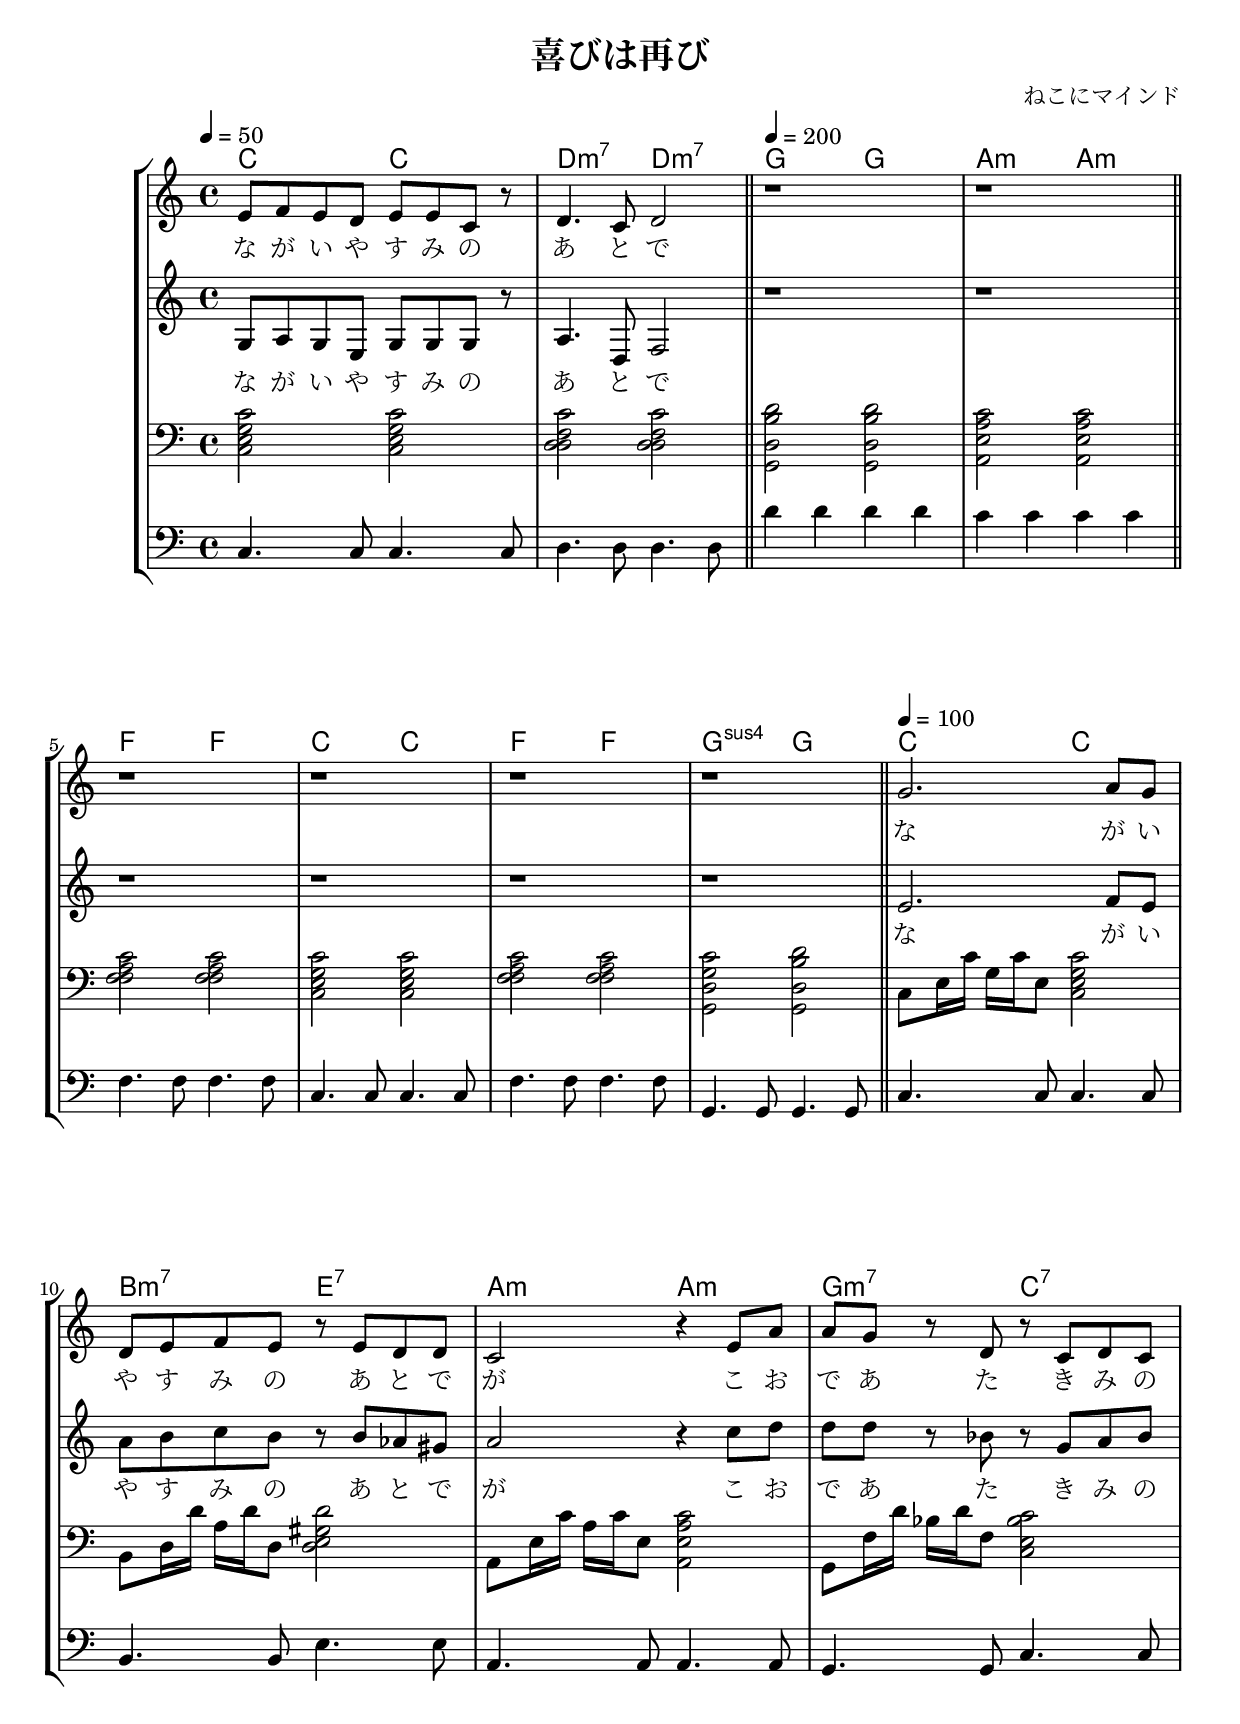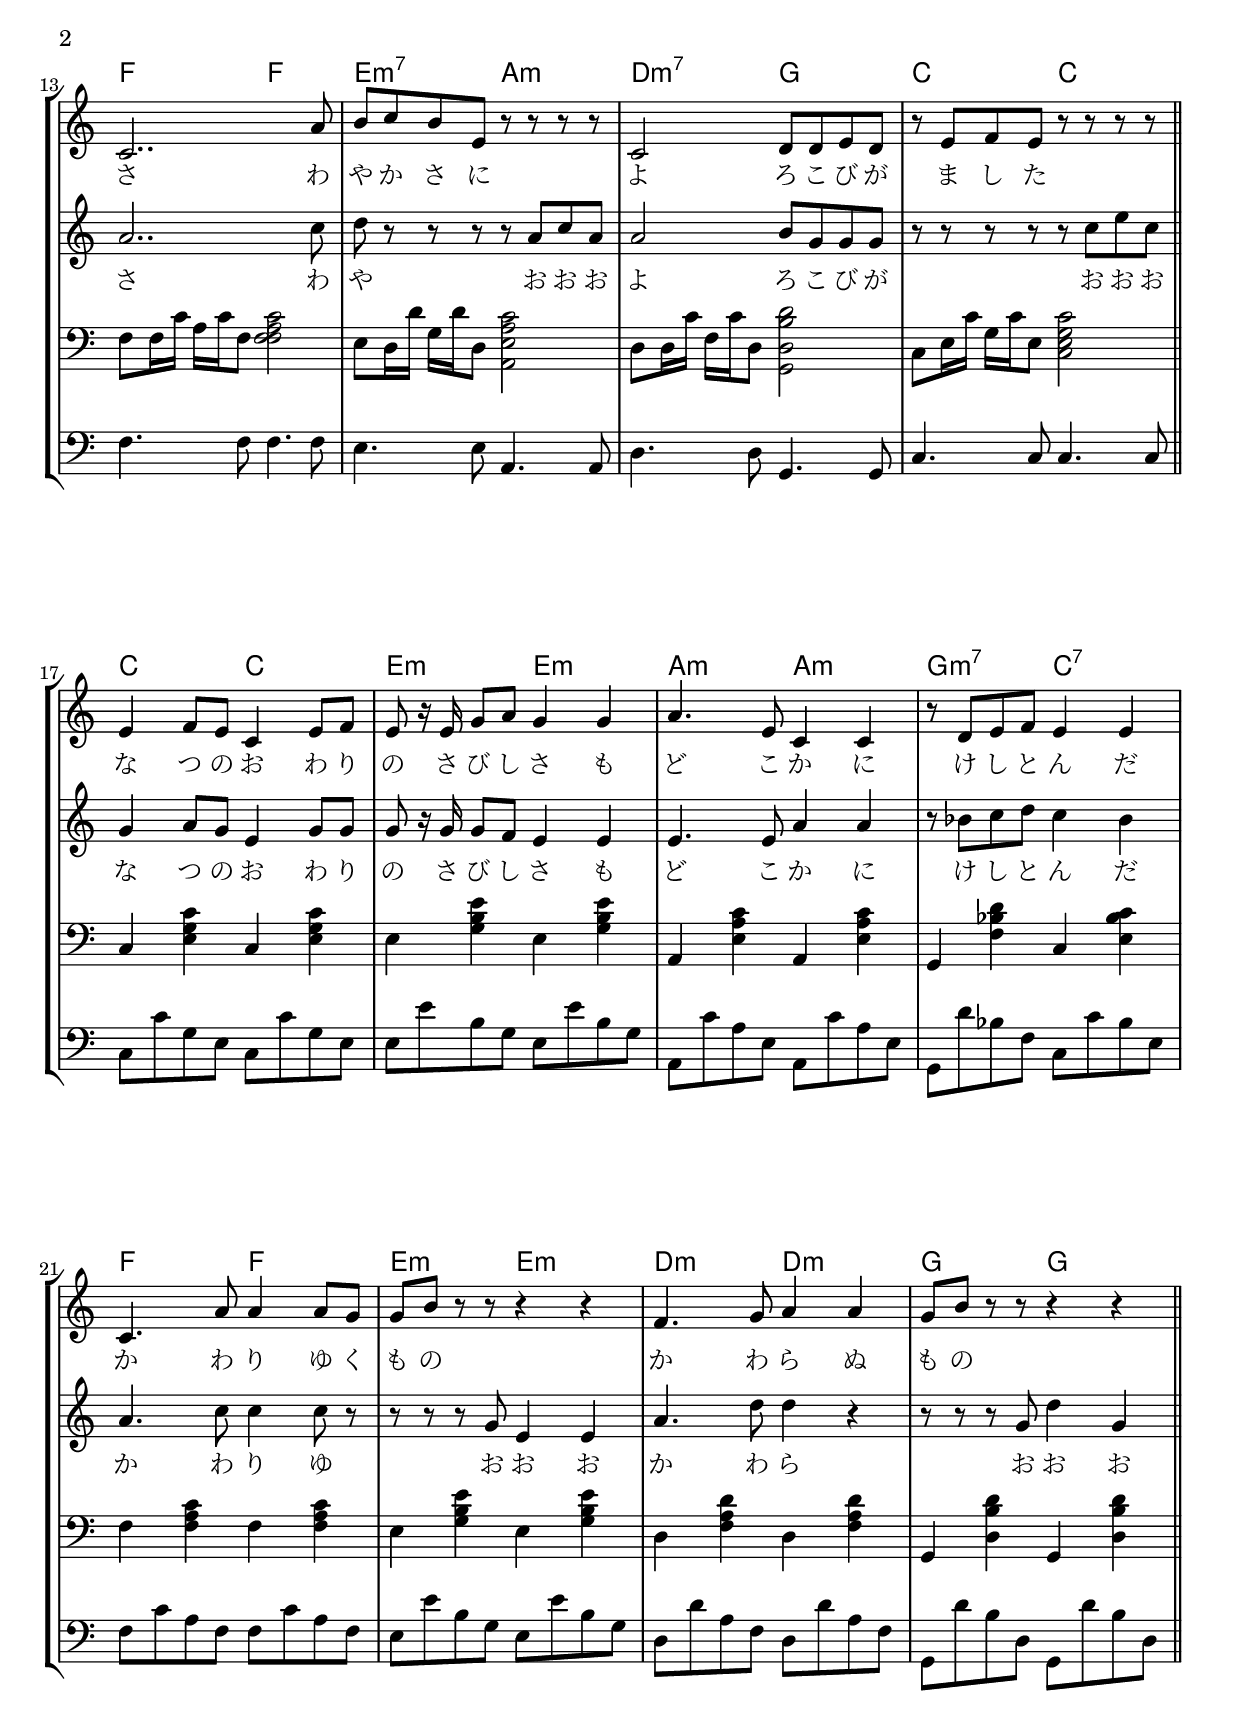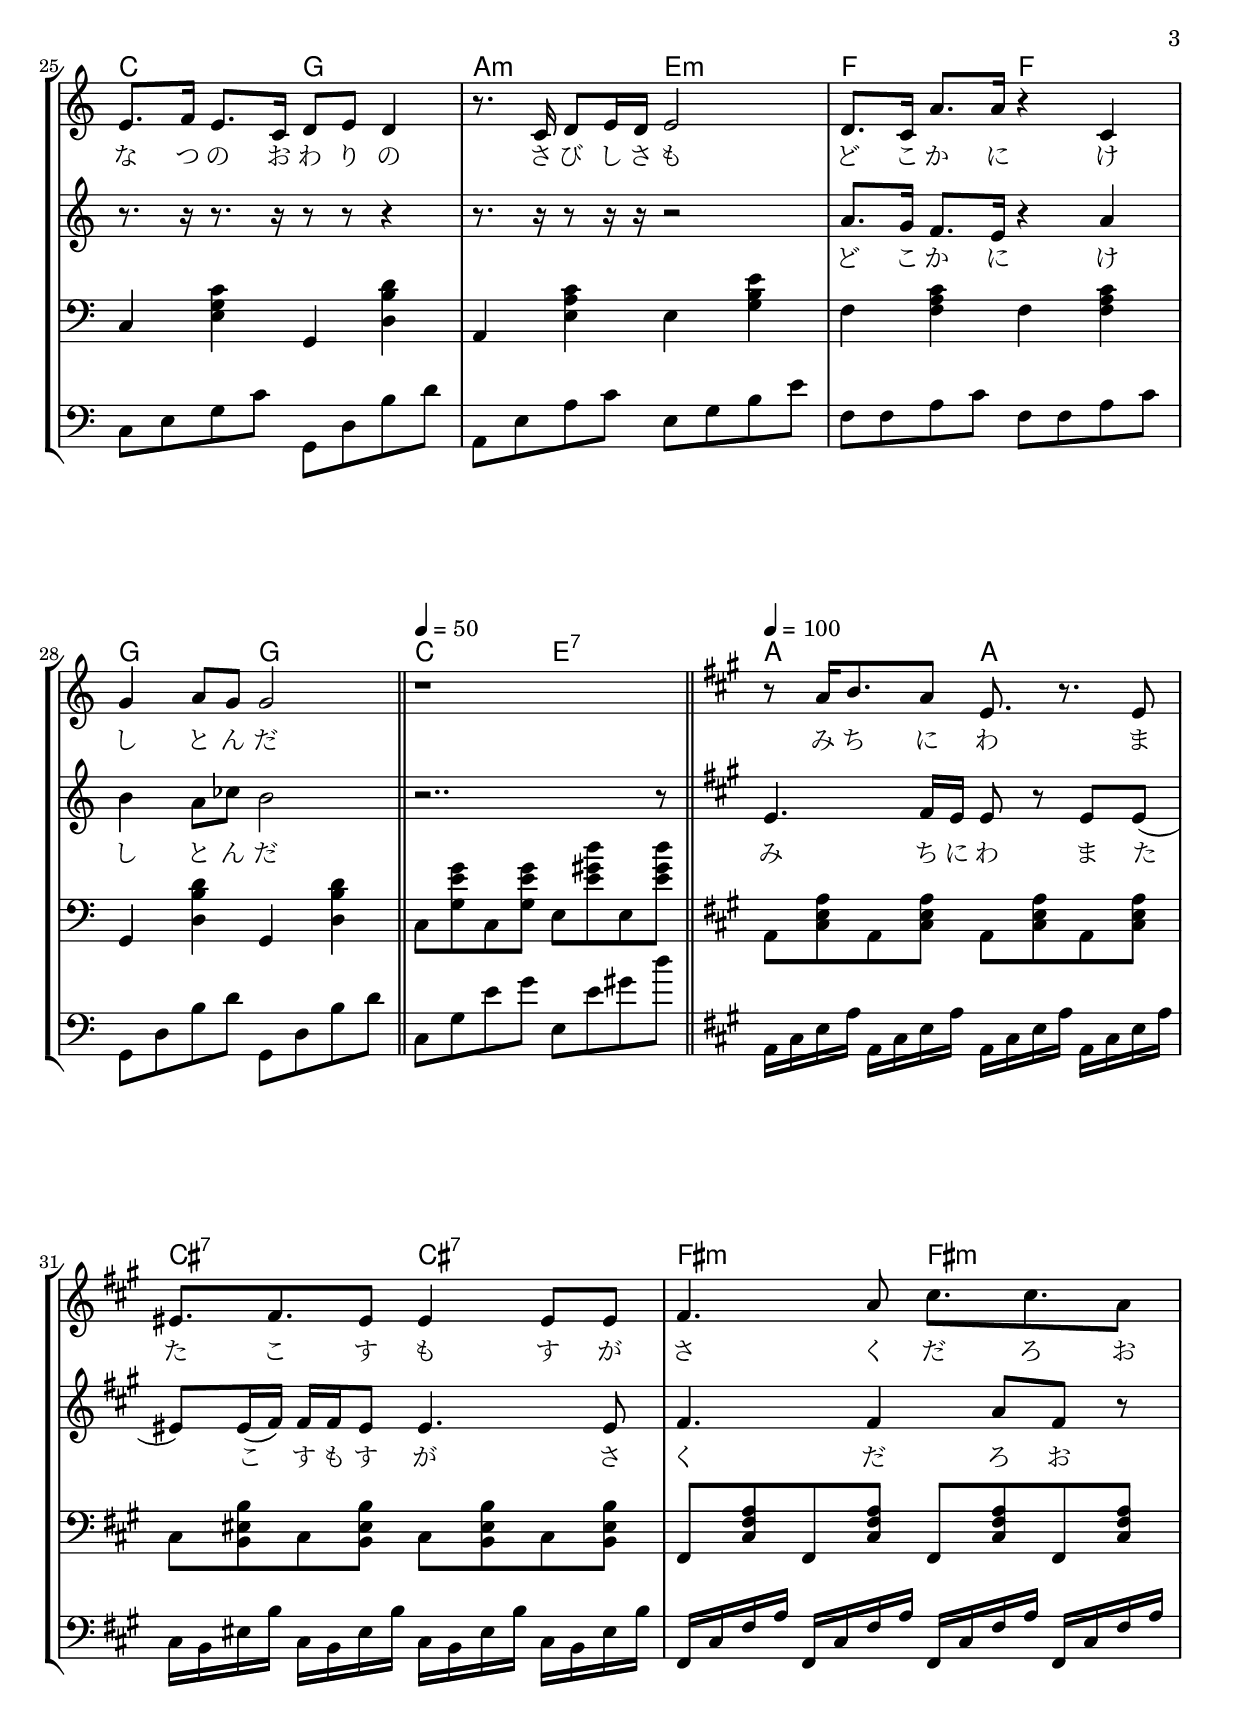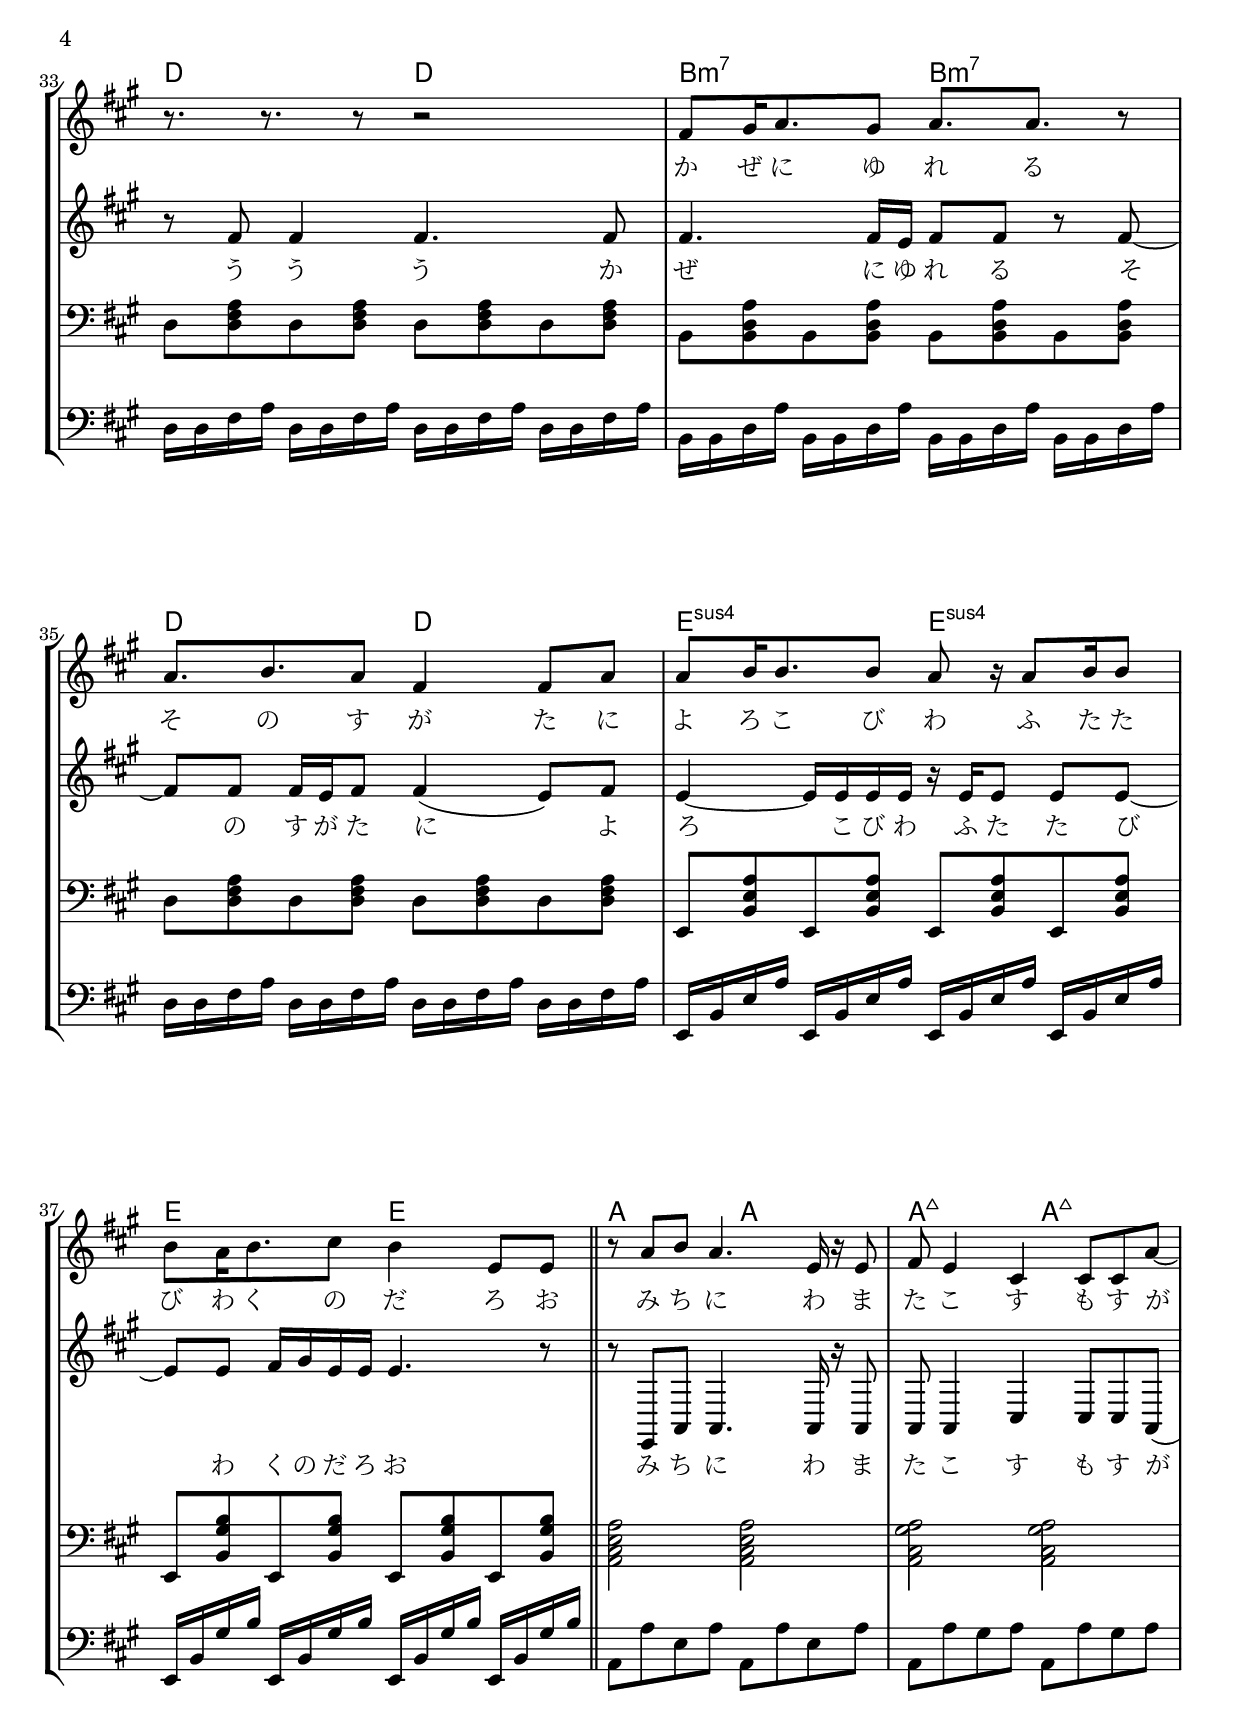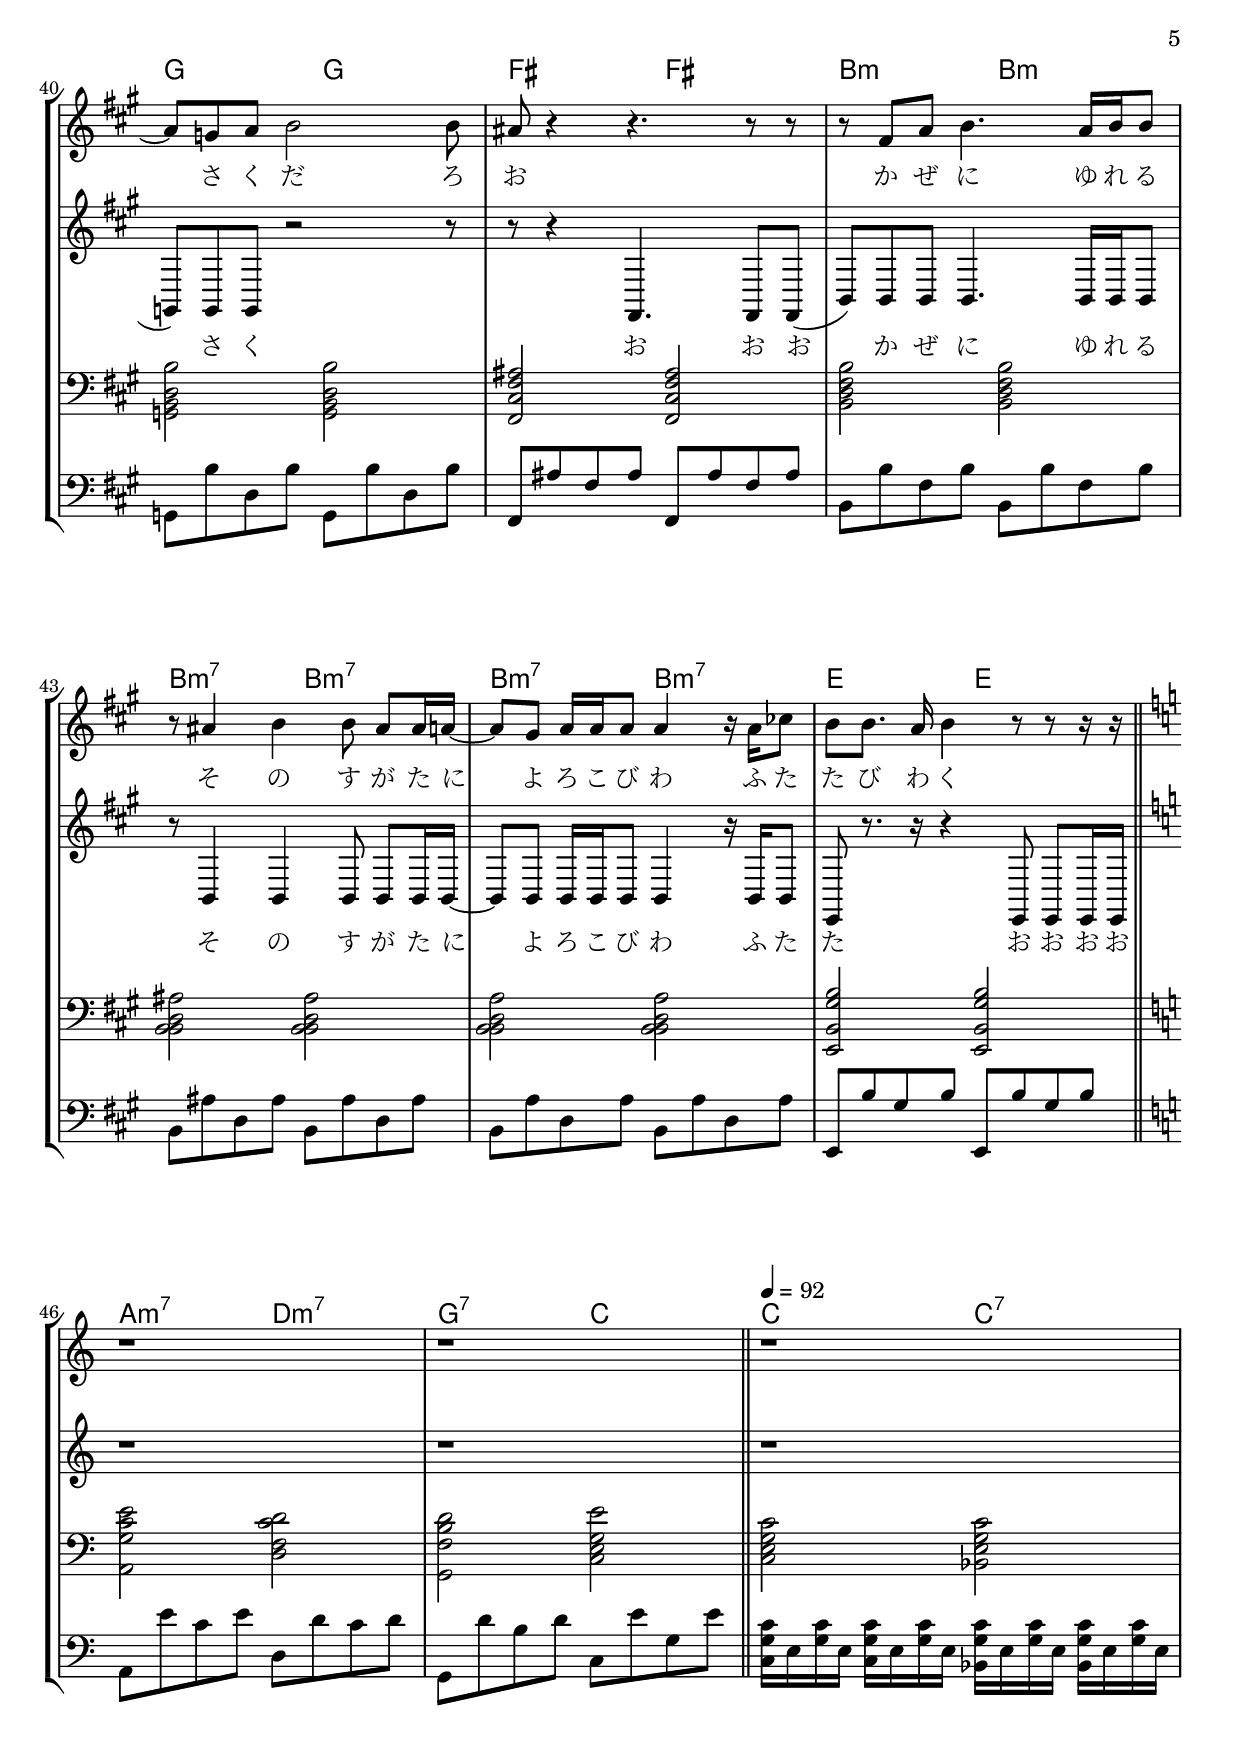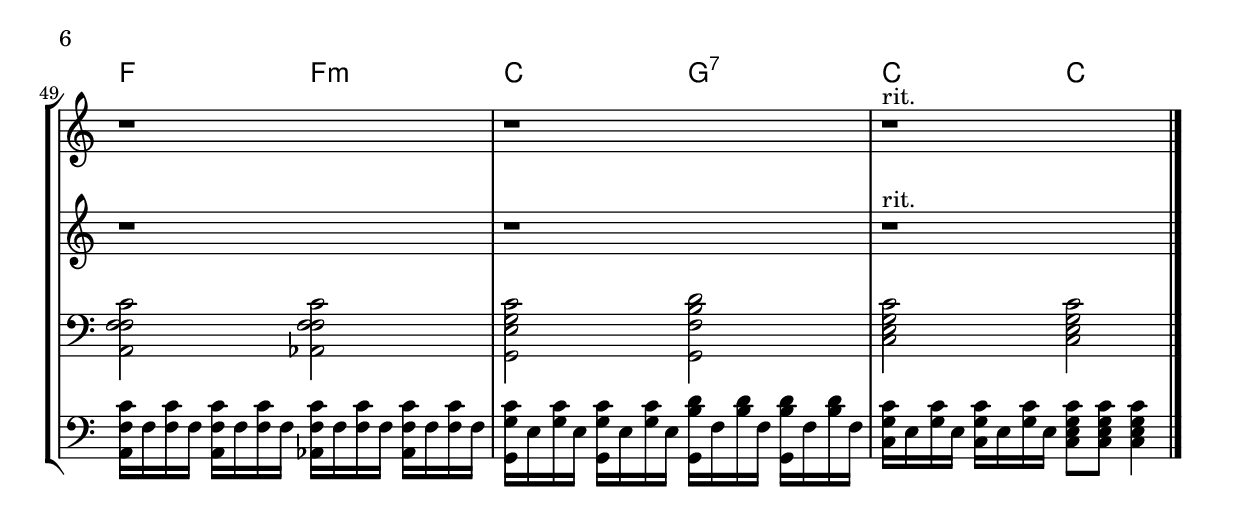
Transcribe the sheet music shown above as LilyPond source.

\version "2.12.1"

\header {
	title = \markup {喜びは再び}
	composer = \markup \center-column {ねこにマインド}
}

harmony = \chordmode {
	c2 c d:min7 d:min7 

	g g a:m a:m 

	f f c c f f g:sus4 g 

	c c b:m7 e:7 a:m a:m g:min7 c:7 f f e:min7 a:m d:min7 g c c 

	c c e:m e:m a:m a:m g:min7 c:7 f f e:m e:m d:m d:m g g 

	c g a:m e:m f f g g 

	c e:7 

	a a cis:7 cis:7 fis:m fis:m d d b:min7 b:min7 d d e:sus4 e:sus4 e e 

	a a a:maj7 a:maj7 g g fis fis b:m b:m b:min7 b:min7 b:min7 b:min7 e e 

	a:min7 d:min7 g:7 c 

	c c:7 f f:m c g:7 c c 
}

melody = {
	\set Staff.midiInstrument = #"Flute"
	\set Staff.midiMinimumVolume = #0.7
	\set Staff.midiMaximumVolume = #0.9
		\key c \major
	\tempo 4 = 50
e'8  f'8  e'8  d'8  e'8  e'8  c'8  r8 
	d'4.  c'8  d'2
	\tempo 4 = 200
	r1 | r1   
	r1 | r1 | r1 | r1   
	\set Staff.midiInstrument = #"fss0.35"
	\set Staff.midiMinimumVolume = #0.7
	\set Staff.midiMaximumVolume = #0.9
		\tempo 4 = 100
g'2.  a'8  g'8 
	d'8  e'8  f'8  e'8  r8  e'8  d'8  d'8 
	c'2  r4  e'8  a'8 
	a'8  g'8  r8  d'8  r8  c'8  d'8  c'8 
	c'2..  a'8 
	b'8  c''8  b'8  e'8  r8  r8  r8  r8 
	c'2  d'8  d'8  e'8  d'8 
	r8  e'8  f'8  e'8  r8  r8  r8  r8
	\set Staff.midiInstrument = #"fss0.35"
	\set Staff.midiMinimumVolume = #0.7
	\set Staff.midiMaximumVolume = #0.9
	e'4  f'8  e'8  c'4  e'8  f'8 
	e'8  r16  e'16  g'8  a'8  g'4  g'4 
	a'4.  e'8  c'4  c'4 
	r8  d'8  e'8  f'8  e'4  e'4 
	c'4.  a'8  a'4  a'8  g'8 
	g'8  b'8  r8  r8  r4  r4 
	f'4.  g'8  a'4  a'4 
	g'8  b'8  r8  r8  r4  r4
	\set Staff.midiInstrument = #"Blown Bottle"
	\set Staff.midiMinimumVolume = #0.7
	\set Staff.midiMaximumVolume = #0.9
	e'8.  f'16  e'8.  c'16  d'8  e'8  d'4 
	r8.  c'16  d'8  e'16  d'16  e'2 
	d'8.  c'16  a'8.  a'16  r4  c'4 
	g'4  a'8  g'8  g'2
	\tempo 4 = 50
	r1   
	\set Staff.midiInstrument = #"fss0.35"
	\set Staff.midiMinimumVolume = #0.7
	\set Staff.midiMaximumVolume = #0.9
		\key a \major
	\tempo 4 = 100
 r8  a'16  b'8.  a'8  e'8.  r8.  e'8 
	eis'8.  fis'8.  eis'8  eis'4  eis'8  eis'8 
	fis'4.  a'8  cis''8.  cis''8.  a'8 
	r8.  r8.  r8  r2 
	fis'8  gis'16  a'8.  gis'8  a'8.  a'8.  r8 
	a'8.  b'8.  a'8  fis'4  fis'8  a'8 
	a'8  b'16  b'8.  b'8  a'8  r16  a'8  b'16  b'8 
	b'8  a'16  b'8.  cis''8  b'4  e'8  e'8
	\set Staff.midiInstrument = #"Lead 6 (voice)"
	\set Staff.midiMinimumVolume = #0.7
	\set Staff.midiMaximumVolume = #0.9
	r8 a'8  b'8  a'4.  e'16  r16  e'8 
	fis'8  e'4  cis'4  cis'8  cis'8  a'8~ 
	a'8  g'8  a'8  b'2  b'8 
	ais'8  r4  r4.  r8  r8 
	r8  fis'8  a'8  b'4.  a'16  b'16  b'8 
	r8  ais'4  b'4  b'8  ais'8  ais'16  a'16~ 
	a'8  gis'8  a'16  a'16  a'8  a'4  r16  a'16  ces''8 
	b'8  b'8.  a'16  b'4  r8  r8  r16  r16
	\key c \major
	r1 | r1   
	\tempo 4 = 92
	r1 | r1 | r1 | r1^"rit." \bar "|."
}

words = \lyricmode {
	な  が  い  や  す  み  の  あ  と  で  
	
	
	な  が  い  や  す  み  の  あ  と  で  が  こ  お  で  あ  た  き  み  の  さ  わ  や  か  さ  に  よ  ろ  こ  び  が  ま  し  た  
	な  つ  の  お  わ  り  の  さ  び  し  さ  も  ど  こ  か  に  け  し  と  ん  だ  か  わ  り  ゆ  く  も  の  か  わ  ら  ぬ  も  の  
	な  つ  の  お  わ  り  の  さ  び  し  さ  も  ど  こ  か  に  け  し  と  ん  だ  
	
	み  ち  に  わ  ま  た  こ  す  も  す  が  さ  く  だ  ろ  お  か  ぜ  に  ゆ  れ  る  そ  の  す  が  た  に  よ  ろ  こ  び  わ  ふ  た  た  び  わ  く  の  だ  ろ  お  
	み  ち  に  わ  ま  た  こ  す  も  す  が  さ  く  だ  ろ  お  か  ぜ  に  ゆ  れ  る  そ  の  す  が  た  に  よ  ろ  こ  び  わ  ふ  た  た  び  わ  く  
	
	
}

secondmelody = {
	\set Staff.midiInstrument = #"Pad 4 (choir)"
	\set Staff.midiMinimumVolume = #0.7
	\set Staff.midiMaximumVolume = #0.9
		\key c \major
	\tempo 4 = 50
g8  a8  g8  e8  g8  g8  g8  r8 
	a4.  d8  f2
	\tempo 4 = 200
	r1 | r1   
	r1 | r1 | r1 | r1   
	\set Staff.midiInstrument = #"Trumpet"
	\set Staff.midiMinimumVolume = #0.7
	\set Staff.midiMaximumVolume = #0.9
		\tempo 4 = 100
e'2.  f'8  e'8 
	a'8  b'8  c''8  b'8  r8  b'8  as'8  gis'8 
	a'2  r4  c''8  d''8 
	d''8  d''8  r8  bes'8  r8  g'8  a'8  bes'8 
	a'2..  c''8 
	d''8  r8  r8  r8  r8  a'8  c''8  a'8 
	a'2  b'8  g'8  g'8  g'8 
	r8  r8  r8  r8  r8  c''8  e''8  c''8
	\set Staff.midiInstrument = #"Voice Oohs"
	\set Staff.midiMinimumVolume = #0.7
	\set Staff.midiMaximumVolume = #0.9
	g'4  a'8  g'8  e'4  g'8  g'8 
	g'8  r16  g'16  g'8  f'8  e'4  e'4 
	e'4.  e'8  a'4  a'4 
	r8  bes'8  c''8  d''8  c''4  bes'4 
	a'4.  c''8  c''4  c''8  r8 
	r8  r8  r8  g'8  e'4  e'4 
	a'4.  d''8  d''4  r4 
	r8  r8  r8  g'8  d''4  g'4
	\set Staff.midiInstrument = #"Pad 3 (polysynth)"
	\set Staff.midiMinimumVolume = #0.7
	\set Staff.midiMaximumVolume = #0.9
	r8.  r16  r8.  r16  r8  r8  r4 
	r8.  r16  r8  r16  r16  r2 
	a'8.  g'16  f'8.  e'16  r4  a'4 
	b'4  a'8  ces''8  b'2
	\tempo 4 = 50
	r2.. 
	\set Staff.midiInstrument = #"fss0.32"
	\set Staff.midiMinimumVolume = #0.7
	\set Staff.midiMaximumVolume = #0.9
	r8 
		\key a \major
	\tempo 4 = 100
e'4.  fis'16  e'16  e'8  r8  e'8  e'8 
	(eis'8)  eis'16  (fis'16)  fis'16  fis'16  eis'8  eis'4.  eis'8 
	fis'4.  fis'4  a'8  fis'8  r8 
	r8  fis'8  fis'4  fis'4.  fis'8 
	fis'4.  fis'16  e'16  fis'8  fis'8  r8  fis'8~ 
	fis'8  fis'8  fis'16  e'16  fis'8  fis'4  (e'8)  fis'8 
	e'4~e'16  e'16  e'16  e'16  r16  e'16  e'8  e'8  e'8~ 
	e'8  e'8  fis'16  gis'16  e'16  e'16  e'4.  	r8 	\set Staff.midiInstrument = #"Slap Bass 1"
	\set Staff.midiMinimumVolume = #0.7
	\set Staff.midiMaximumVolume = #0.9
	r8 e,8  a,8  a,4.  a,16  r16  a,8 
	a,8  a,4  cis4  cis8  cis8  a,8 
	(g,8)  g,8  g,8  r2  r8 
	r8  r4  fis,4.  fis,8  fis,8 
	(b,8)  b,8  b,8  b,4.  b,16  b,16  b,8 
	r8  b,4  b,4  b,8  b,8  b,16  b,16~ 
	b,8  b,8  b,16  b,16  b,8  b,4  r16  b,16  b,8 
	e,8  r8.  r16  r4  e,8  e,8  e,16  e,16
	\key c \major
	r1 | r1   
	\tempo 4 = 92
	r1 | r1 | r1 | r1^"rit." \bar "|."
}

secondwords = \lyricmode {
	な  が  い  や  す  み  の  あ  と  で  
	
	
	な  が  い  や  す  み  の  あ  と  で  が  こ  お  で  あ  た  き  み  の  さ  わ  や  お  お  お  よ  ろ  こ  び  が  お  お  お  
	な  つ  の  お  わ  り  の  さ  び  し  さ  も  ど  こ  か  に  け  し  と  ん  だ  か  わ  り  ゆ  お  お  お  か  わ  ら  お  お  お  
	ど  こ  か  に  け  し  と  ん  だ  
	
	み  ち  に  わ  ま  た  こ  す  も  す  が  さ  く  だ  ろ  お  う  う  う  か  ぜ  に  ゆ  れ  る  そ  の  す  が  た  に  よ  ろ  こ  び  わ  ふ  た  た  び  わ  く  の  だ  ろ  お  
	み  ち  に  わ  ま  た  こ  す  も  す  が  さ  く  お  お  お  か  ぜ  に  ゆ  れ  る  そ  の  す  が  た  に  よ  ろ  こ  び  わ  ふ  た  た  お  お  お  お  
	
	
}

tempochange = {
	\tempo 4 = 50
	r1 | r1 \bar "||"
	\tempo 4 = 200
	r1 | r1 \bar "||"
	\tempo 4 = 200
	r1 | r1 | r1 | r1 \bar "||"
	\tempo 4 = 100
	r1 | r1 | r1 | r1 | r1 | r1 | r1 | r1 \bar "||"
	\tempo 4 = 100
	r1 | r1 | r1 | r1 | r1 | r1 | r1 | r1 \bar "||"
	\tempo 4 = 100
	r1 | r1 | r1 | r1 \bar "||"
	\tempo 4 = 50
	r1 \bar "||"
	\tempo 4 = 100
	r1 | r1 | r1 | r1 | r1 | r1 | r1 | r1 \bar "||"
	\tempo 4 = 100
	r1 | r1 | r1 | r1 | r1 | r1 | r1 | r1 \bar "||"
	\tempo 4 = 100
	r1 | r1 \bar "||"
	\tempo 4 = 92
	r1 | r1 | r1 | \tempo 4 = 69 r2 \tempo 4 = 61 r2 \bar "|."
}

mainacc = {
	\clef bass
	\set Staff.midiInstrument = #"Acoustic grand"
	\set Staff.midiMinimumVolume = #0.3
	\set Staff.midiMaximumVolume = #0.6
	\key c \major
	\tempo 4 = 50
	<c e g c'>2
	<c e g c'>2
	<d d f c'>2
	<d d f c'>2
	\bar "||"

	\set Staff.midiInstrument = #"Acoustic grand"
	\set Staff.midiMinimumVolume = #0.3
	\set Staff.midiMaximumVolume = #0.6
	\tempo 4 = 200
	<g, d b d'>2
	<g, d b d'>2
	<a, e a c'>2
	<a, e a c'>2
	\bar "||"

	\set Staff.midiInstrument = #"Acoustic grand"
	\set Staff.midiMinimumVolume = #0.3
	\set Staff.midiMaximumVolume = #0.6
	<f f a c'>2
	<f f a c'>2
	<c e g c'>2
	<c e g c'>2
	<f f a c'>2
	<f f a c'>2
	<g, d g c'>2
	<g, d b d'>2
	\bar "||"

	\set Staff.midiInstrument = #"Acoustic grand"
	\set Staff.midiMinimumVolume = #0.3
	\set Staff.midiMaximumVolume = #0.6
	\tempo 4 = 100
	c8 e16 c' g c' e8
	<c e g c'>2
	b,8 d16 d' a d' d8
	<e d gis d'>2
	a,8 e16 c' a c' e8
	<a, e a c'>2
	g,8 f16 d' bes d' f8
	<c e bes c'>2
	f8 f16 c' a c' f8
	<f f a c'>2
	e8 d16 d' g d' d8
	<a, e a c'>2
	d8 d16 c' f c' d8
	<g, d b d'>2
	c8 e16 c' g c' e8
	<c e g c'>2
	\bar "||"

	\set Staff.midiInstrument = #"Acoustic grand"
	\set Staff.midiMinimumVolume = #0.3
	\set Staff.midiMaximumVolume = #0.6
	c4 <e g c'>4
	c4 <e g c'>4
	e4 <g b e'>4
	e4 <g b e'>4
	a,4 <e a c'>4
	a,4 <e a c'>4
	g,4 <f bes d'>4
	c4 <e bes c'>4
	f4 <f a c'>4
	f4 <f a c'>4
	e4 <g b e'>4
	e4 <g b e'>4
	d4 <f a d'>4
	d4 <f a d'>4
	g,4 <d b d'>4
	g,4 <d b d'>4
	\bar "||"

	\set Staff.midiInstrument = #"Acoustic grand"
	\set Staff.midiMinimumVolume = #0.3
	\set Staff.midiMaximumVolume = #0.6
	c4 <e g c'>4
	g,4 <d b d'>4
	a,4 <e a c'>4
	e4 <g b e'>4
	f4 <f a c'>4
	f4 <f a c'>4
	g,4 <d b d'>4
	g,4 <d b d'>4
	\bar "||"

	\set Staff.midiInstrument = #"Acoustic grand"
	\set Staff.midiMinimumVolume = #0.3
	\set Staff.midiMaximumVolume = #0.6
	\tempo 4 = 50
	c8 <g e' g'> c <g e' g'>
	e8 <e' gis' d''> e <e' gis' d''>
	\bar "||"

	\set Staff.midiInstrument = #"Electric Grand"
	\set Staff.midiMinimumVolume = #0.3
	\set Staff.midiMaximumVolume = #0.6
	\key a \major
	\tempo 4 = 100
	a,8 <cis e a> a, <cis e a>
	a,8 <cis e a> a, <cis e a>
	cis8 <b, eis b> cis <b, eis b>
	cis8 <b, eis b> cis <b, eis b>
	fis,8 <cis fis a> fis, <cis fis a>
	fis,8 <cis fis a> fis, <cis fis a>
	d8 <d fis a> d <d fis a>
	d8 <d fis a> d <d fis a>
	b,8 <b, d a> b, <b, d a>
	b,8 <b, d a> b, <b, d a>
	d8 <d fis a> d <d fis a>
	d8 <d fis a> d <d fis a>
	e,8 <b, e a> e, <b, e a>
	e,8 <b, e a> e, <b, e a>
	e,8 <b, gis b> e, <b, gis b>
	e,8 <b, gis b> e, <b, gis b>
	\bar "||"

	\set Staff.midiInstrument = #"Acoustic grand"
	\set Staff.midiMinimumVolume = #0.3
	\set Staff.midiMaximumVolume = #0.6
	<a, cis e a>2
	<a, cis e a>2
	<a, cis gis a>2
	<a, cis gis a>2
	<g, b, d b>2
	<g, b, d b>2
	<fis, cis fis ais>2
	<fis, cis fis ais>2
	<b, d fis b>2
	<b, d fis b>2
	<b, b, d ais>2
	<b, b, d ais>2
	<b, b, d a>2
	<b, b, d a>2
	<e, b, gis b>2
	<e, b, gis b>2
	\bar "||"

	\set Staff.midiInstrument = #"Acoustic grand"
	\set Staff.midiMinimumVolume = #0.3
	\set Staff.midiMaximumVolume = #0.6
	\key c \major
	<a, g c' e'>2
	<d f c' d'>2
	<g, f b d'>2
	<c e g e'>2
	\bar "||"

	\set Staff.midiInstrument = #"Electric Piano2"
	\set Staff.midiMinimumVolume = #0.3
	\set Staff.midiMaximumVolume = #0.6
	\tempo 4 = 92
	<c e g c'>2
	<bes, e g c'>2
	<a, f f c'>2
	<as, f f c'>2
	<g, e g c'>2
	<g, f b d'>2
	<c e g c'>2
	<c e g c'>2
	\bar "|."
}

subacc = {
	\clef bass
	\set Staff.midiInstrument = #"Acoustic grand"
	\set Staff.midiMinimumVolume = #0.3
	\set Staff.midiMaximumVolume = #0.6
	\key c \major
	\tempo 4 = 50
	c4.c8
	c4.c8
	d4.d8
	d4.d8
	\bar "||"

	\set Staff.midiInstrument = #"Marimba"
	\set Staff.midiMinimumVolume = #0.3
	\set Staff.midiMaximumVolume = #0.6
	\tempo 4 = 200
	d'4 d'4
	d'4 d'4
	c'4 c'4
	c'4 c'4
	\bar "||"

	\set Staff.midiInstrument = #"Celesta"
	\set Staff.midiMinimumVolume = #0.3
	\set Staff.midiMaximumVolume = #0.6
	f4.f8
	f4.f8
	c4.c8
	c4.c8
	f4.f8
	f4.f8
	g,4.g,8
	g,4.g,8
	\bar "||"

	\set Staff.midiInstrument = #"Pad 4 (choir)"
	\set Staff.midiMinimumVolume = #0.3
	\set Staff.midiMaximumVolume = #0.6
	\tempo 4 = 100
	c4.c8
	c4.c8
	b,4.b,8
	e4.e8
	a,4.a,8
	a,4.a,8
	g,4.g,8
	c4.c8
	f4.f8
	f4.f8
	e4.e8
	a,4.a,8
	d4.d8
	g,4.g,8
	c4.c8
	c4.c8
	\bar "||"

	\set Staff.midiInstrument = #"Acoustic grand"
	\set Staff.midiMinimumVolume = #0.3
	\set Staff.midiMaximumVolume = #0.6
	c8 c' g e
	c8 c' g e
	e8 e' b g
	e8 e' b g
	a,8 c' a e
	a,8 c' a e
	g,8 d' bes f
	c8 c' bes e
	f8 c' a f
	f8 c' a f
	e8 e' b g
	e8 e' b g
	d8 d' a f
	d8 d' a f
	g,8 d' b d
	g,8 d' b d
	\bar "||"

	\set Staff.midiInstrument = #"Acoustic grand"
	\set Staff.midiMinimumVolume = #0.3
	\set Staff.midiMaximumVolume = #0.6
	c8 e8 g8 c'8
	g,8 d8 b8 d'8
	a,8 e8 a8 c'8
	e8 g8 b8 e'8
	f8 f8 a8 c'8
	f8 f8 a8 c'8
	g,8 d8 b8 d'8
	g,8 d8 b8 d'8
	\bar "||"

	\set Staff.midiInstrument = #"FX 4 (atmosphere)"
	\set Staff.midiMinimumVolume = #0.3
	\set Staff.midiMaximumVolume = #0.6
	\tempo 4 = 50
	c8 g8 e'8 g'8
	e8 e'8 gis'8 d''8
	\bar "||"

	\set Staff.midiInstrument = #"FX 4 (atmosphere)"
	\set Staff.midiMinimumVolume = #0.3
	\set Staff.midiMaximumVolume = #0.6
	\key a \major
	\tempo 4 = 100
	a,16 cis e a a, cis e a
	a,16 cis e a a, cis e a
	cis16 b, eis b cis b, eis b
	cis16 b, eis b cis b, eis b
	fis,16 cis fis a fis, cis fis a
	fis,16 cis fis a fis, cis fis a
	d16 d fis a d d fis a
	d16 d fis a d d fis a
	b,16 b, d a b, b, d a
	b,16 b, d a b, b, d a
	d16 d fis a d d fis a
	d16 d fis a d d fis a
	e,16 b, e a e, b, e a
	e,16 b, e a e, b, e a
	e,16 b, gis b e, b, gis b
	e,16 b, gis b e, b, gis b
	\bar "||"

	\set Staff.midiInstrument = #"Marimba"
	\set Staff.midiMinimumVolume = #0.3
	\set Staff.midiMaximumVolume = #0.6
	a,8 a e a
	a,8 a e a
	a,8 a gis a
	a,8 a gis a
	g,8 b d b
	g,8 b d b
	fis,8 ais fis ais
	fis,8 ais fis ais
	b,8 b fis b
	b,8 b fis b
	b,8 ais d ais
	b,8 ais d ais
	b,8 a d a
	b,8 a d a
	e,8 b gis b
	e,8 b gis b
	\bar "||"

	\set Staff.midiInstrument = #"French Horn"
	\set Staff.midiMinimumVolume = #0.3
	\set Staff.midiMaximumVolume = #0.6
	\key c \major
	a,8 e' c' e'
	d8 d' c' d'
	g,8 d' b d'
	c8 e' g e'
	\bar "||"

	\set Staff.midiInstrument = #"Synthstrings 1"
	\set Staff.midiMinimumVolume = #0.3
	\set Staff.midiMaximumVolume = #0.6
	\tempo 4 = 92
	<c g c'>16 e16 <g c'>16 e16   <c g c'>16 e16 <g c'>16 e16
	<bes, g c'>16 e16 <g c'>16 e16   <bes, g c'>16 e16 <g c'>16 e16
	<a, f c'>16 f16 <f c'>16 f16   <a, f c'>16 f16 <f c'>16 f16
	<as, f c'>16 f16 <f c'>16 f16   <as, f c'>16 f16 <f c'>16 f16
	<g, g c'>16 e16 <g c'>16 e16   <g, g c'>16 e16 <g c'>16 e16
	<g, b d'>16 f16 <b d'>16 f16   <g, b d'>16 f16 <b d'>16 f16
	<c g c'>16 e16 <g c'>16 e16   <c g c'>16 e16 <g c'>16 e16
	<c e g c'>8 <c e g c'>8 <c e g c'>4
	\bar "|."
}

percA = {
	\drummode {
	r1 |r1 \bar "||"
	r1 |r1 \bar "||"
	r1 |r1 |r1 |r1 \bar "||"
	r1 |r1 |r1 |r1 |r1 |r1 |r1 |r1 \bar "||"
	r1 |r1 |r1 |r1 |r1 |r1 |r1 |r1 \bar "||"
	r1 |r1 |r1 |r1 \bar "||"
	r1 \bar "||"
	cymr4 cymr4 cymr4 cymr4  |cymr4 cymr8 cymr16 cymr16 cymr4 cymr4  |cymr4 cymr4 cymr4 cymr4  |cymr4 cymr2.  |cymr4 cymr4 cymr4 cymr4  |cymr4 cymr8 cymr16 cymr16 cymr4 cymr4  |cymr4 cymr4 cymr4 cymr4  |cymr4 cymr2.  \bar "||"
	r1 |r1 |r1 |r1 |r1 |r1 |r1 |r1 \bar "||"
	r1 |r1 \bar "||"
	r4 sn2 sn8. sn16  |r4 sn2 sn8. sn16  |r4 sn2 sn8. sn16  |r8 sn8 sn4 sn8 sn8 sn16 sn8 sn16  \bar "|."
	}
}

percB = {
	\drummode {
	r1 |r1 \bar "||"
	r1 |r1 \bar "||"
	r1 |r1 |r1 |r1 \bar "||"
	r1 |r1 |r1 |r1 |r1 |r1 |r1 |r1 \bar "||"
	r1 |r1 |r1 |r1 |r1 |r1 |r1 |r1 \bar "||"
	r1 |r1 |r1 |r1 \bar "||"
	r1 \bar "||"
	r2 sn2  |r2 sn2  |r2 sn2  |r8 sn8 sn2.  |r2 sn2  |r2 sn2  |r2 sn2  |r8 sn8 sn2.  \bar "||"
	r1 |r1 |r1 |r1 |r1 |r1 |r1 |r1 \bar "||"
	r1 |r1 \bar "||"
	r4. r16 tommh8 tommh4. r16  |r1  |r4. r16 tommh8 tommh4. r16  |r1  \bar "|."
	}
}

percC = {
	\drummode {
	r1 |r1 \bar "||"
	r1 |r1 \bar "||"
	r1 |r1 |r1 |r1 \bar "||"
	r1 |r1 |r1 |r1 |r1 |r1 |r1 |r1 \bar "||"
	r1 |r1 |r1 |r1 |r1 |r1 |r1 |r1 \bar "||"
	r1 |r1 |r1 |r1 \bar "||"
	r1 \bar "||"
	bd2. r8 bd8  |bd2. r8 bd8  |bd2. r8 bd8  |bd4. bd8 bd4. bd8  |bd2. r8 bd8  |bd2. r8 bd8  |bd2. r8 bd8  |bd2 r8 bd4.  \bar "||"
	r1 |r1 |r1 |r1 |r1 |r1 |r1 |r1 \bar "||"
	r1 |r1 \bar "||"
	r8 toml8 toml8 toml8 toml8 toml8 toml8 toml8  |toml8 toml8 toml8 toml8 toml8 toml8 toml8 toml8  |toml8 toml8 toml8 toml8 toml8 toml8 toml8 toml8  |toml8 toml8 toml8 toml8 toml8 toml8 toml8 toml8  \bar "|."
	}
}

percD = {
	\drummode {
	r1 |r1 \bar "||"
	r1 |r1 \bar "||"
	r1 |r1 |r1 |r1 \bar "||"
	r1 |r1 |r1 |r1 |r1 |r1 |r1 |r1 \bar "||"
	r1 |r1 |r1 |r1 |r1 |r1 |r1 |r1 \bar "||"
	r1 |r1 |r1 |r1 \bar "||"
	r1 \bar "||"
	r1 |r1 |r1 |r2 r8 tommh8 tommh4  |r1 |r1 |r1 |r8. tommh8. tommh2 r8  \bar "||"
	r1 |r1 |r1 |r1 |r1 |r1 |r1 |r1 \bar "||"
	r1 |r1 \bar "||"
	r1  |r4. r16 tomfh8 tomfh4. r16  |r1  |r4. r16 tomfh2 r16  \bar "|."
	}
}

percE = {
	\drummode {
	r1 |r1 \bar "||"
	r1 |r1 \bar "||"
	r1 |r1 |r1 |r1 \bar "||"
	r1 |r1 |r1 |r1 |r1 |r1 |r1 |r1 \bar "||"
	r1 |r1 |r1 |r1 |r1 |r1 |r1 |r1 \bar "||"
	r1 |r1 |r1 |r1 \bar "||"
	r1 \bar "||"
	r1 |r1 |r1 |r2. r8 toml8  |r1 |r1 |r1 |r2. toml8 toml8  \bar "||"
	r1 |r1 |r1 |r1 |r1 |r1 |r1 |r1 \bar "||"
	r1 |r1 \bar "||"
	bd4. r16 bd8. bd4.  |bd8. bd4. r16 bd4 bd8  |bd8. bd4 bd8. bd4.  |bd4. bd8 bd4 r16 bd8.  \bar "|."
	}
}

percF = {
	\drummode {
	r1 | r1 \bar "||"
	r1 | r1 \bar "||"
	r1 | r1 | r1 | r1 \bar "||"
	r1 | r1 | r1 | r1 | r1 | r1 | r1 | r1 \bar "||"
	r1 | r1 | r1 | r1 | r1 | r1 | r1 | r1 \bar "||"
	r1 | r1 | r1 | r1 \bar "||"
	r1 \bar "||"
	r1 |r1 |r1 |r1 |r1 |r1 |r1 |hho1  \bar "||"
	r1 | r1 | r1 | r1 | r1 | r1 | r1 | r1 \bar "||"
	r1 | r1 \bar "||"
	cymc1  |r1 |r1 |r1 \bar "|."
	}
}

\score {
	<<
		\new StaffGroup <<
			\new ChordNames {\harmony}
			\new Voice = "melody" {\melody}
			\new Lyrics \lyricsto "melody" \words
			\new Voice = "secondmelody" {\secondmelody}
			\new Lyrics \lyricsto "secondmelody" \secondwords
			\new Staff = "mainacc" {\mainacc}
			\new Staff = "subacc" {\subacc}
		>>
	>>
	\layout { }
}
